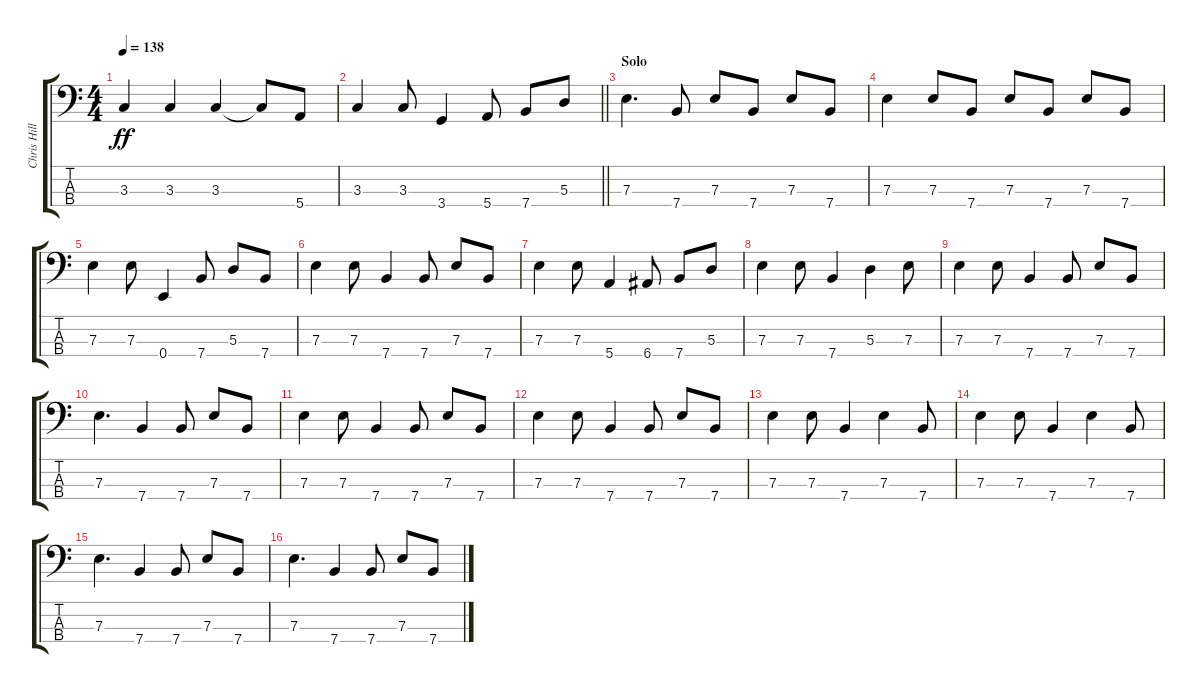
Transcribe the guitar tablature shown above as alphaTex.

\track ("Chris Hillman" "Chris Hill") {instrument electricbassfinger}
\staff {score tabs}
\tuning (G2 D2 A1 E1) {hide}
\ts (4 4)
\tempo 138
\clef f4
\ks c
3.3.4{dy ff} 3.3.4 3.3.4 3.3{t}.8 5.4.8 |
\barLineRight lightlight
3.3.4 3.3.8 3.4.4 5.4.8 7.4.8 5.3.8 |
\section ("" "Solo")
7.3.4{d} 7.4.8 7.3.8 7.4.8 7.3.8 7.4.8 |
7.3.4 7.3.8 7.4.8 7.3.8 7.4.8 7.3.8 7.4.8 |
7.3.4 7.3.8 0.4.4 7.4.8 5.3.8 7.4.8 |
7.3.4 7.3.8 7.4.4 7.4.8 7.3.8 7.4.8 |
7.3.4 7.3.8 5.4.4 6.4.8 7.4.8 5.3.8 |
7.3.4 7.3.8 7.4.4 5.3.4 7.3.8 |
7.3.4 7.3.8 7.4.4 7.4.8 7.3.8 7.4.8 |
7.3.4{d} 7.4.4 7.4.8 7.3.8 7.4.8 |
7.3.4 7.3.8 7.4.4 7.4.8 7.3.8 7.4.8 |
7.3.4 7.3.8 7.4.4 7.4.8 7.3.8 7.4.8 |
7.3.4 7.3.8 7.4.4 7.3.4 7.4.8 |
7.3.4 7.3.8 7.4.4 7.3.4 7.4.8 |
7.3.4{d} 7.4.4 7.4.8 7.3.8 7.4.8 |
7.3.4{d} 7.4.4 7.4.8 7.3.8 7.4.8
